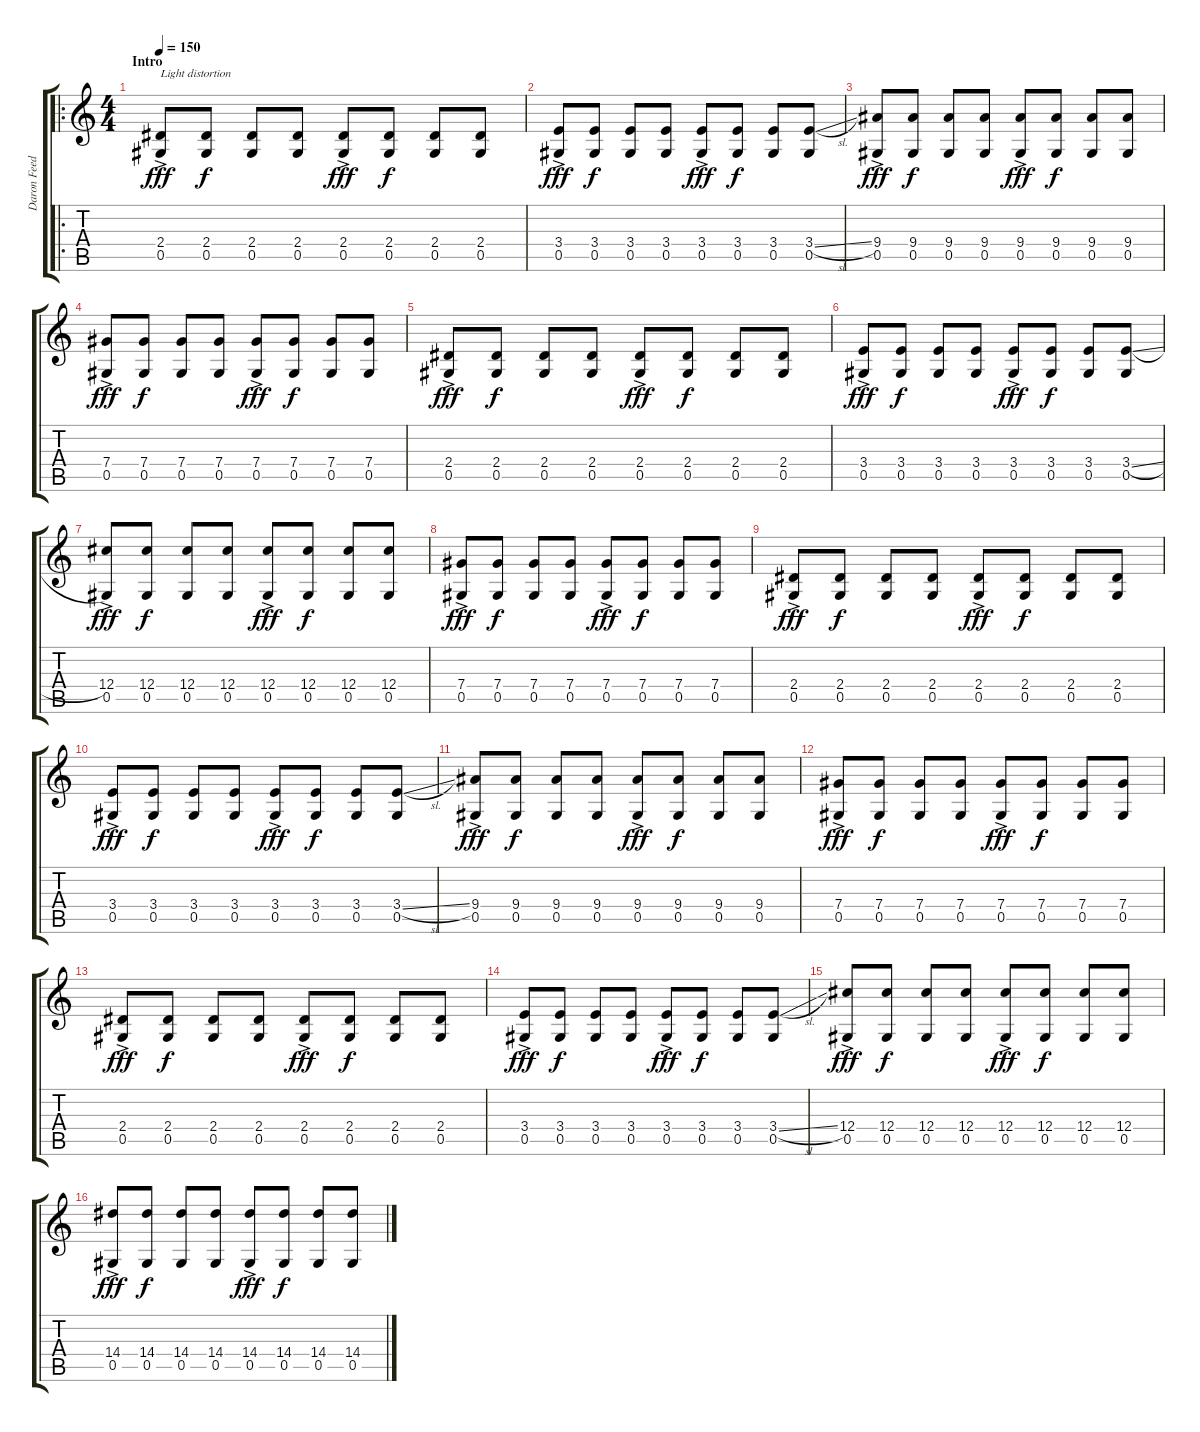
\track ("Daron Feedback" "Daron Feed") {instrument electricguitarclean}
\staff {score tabs}
\tuning (Eb4 Bb3 Gb3 Db3 Ab2 Db2) {hide}
\ro
\ts (4 4)
\section ("" "Intro")
\tempo 150
\clef g2
\ks c
(2.4{ac} 0.5{ac}).8{txt "Light distortion" dy fff volume 11 instrument distortionguitar} (2.4 0.5).8{dy f} (2.4 0.5).8 (2.4 0.5).8 (2.4{ac} 0.5{ac}).8{dy fff} (2.4 0.5).8{dy f} (2.4 0.5).8 (2.4 0.5).8 |
(3.4{ac} 0.5{ac}).8{dy fff} (3.4 0.5).8{dy f} (3.4 0.5).8 (3.4 0.5).8 (3.4{ac} 0.5{ac}).8{dy fff} (3.4 0.5).8{dy f} (3.4 0.5).8 (3.4{sl} 0.5).8 |
(9.4{ac} 0.5{ac}).8{dy fff} (9.4 0.5).8{dy f} (9.4 0.5).8 (9.4 0.5).8 (9.4{ac} 0.5{ac}).8{dy fff} (9.4 0.5).8{dy f} (9.4 0.5).8 (9.4 0.5).8 |
(7.4{ac} 0.5{ac}).8{dy fff} (7.4 0.5).8{dy f} (7.4 0.5).8 (7.4 0.5).8 (7.4{ac} 0.5{ac}).8{dy fff} (7.4 0.5).8{dy f} (7.4 0.5).8 (7.4 0.5).8 |
(2.4{ac} 0.5{ac}).8{dy fff} (2.4 0.5).8{dy f} (2.4 0.5).8 (2.4 0.5).8 (2.4{ac} 0.5{ac}).8{dy fff} (2.4 0.5).8{dy f} (2.4 0.5).8 (2.4 0.5).8 |
(3.4{ac} 0.5{ac}).8{dy fff} (3.4 0.5).8{dy f} (3.4 0.5).8 (3.4 0.5).8 (3.4{ac} 0.5{ac}).8{dy fff} (3.4 0.5).8{dy f} (3.4 0.5).8 (3.4{sl} 0.5).8 |
(12.4{ac} 0.5{ac}).8{dy fff} (12.4 0.5).8{dy f} (12.4 0.5).8 (12.4 0.5).8 (12.4{ac} 0.5{ac}).8{dy fff} (12.4 0.5).8{dy f} (12.4 0.5).8 (12.4 0.5).8 |
(7.4{ac} 0.5{ac}).8{dy fff} (7.4 0.5).8{dy f} (7.4 0.5).8 (7.4 0.5).8 (7.4{ac} 0.5{ac}).8{dy fff} (7.4 0.5).8{dy f} (7.4 0.5).8 (7.4 0.5).8 |
(2.4{ac} 0.5{ac}).8{dy fff} (2.4 0.5).8{dy f} (2.4 0.5).8 (2.4 0.5).8 (2.4{ac} 0.5{ac}).8{dy fff} (2.4 0.5).8{dy f} (2.4 0.5).8 (2.4 0.5).8 |
(3.4{ac} 0.5{ac}).8{dy fff} (3.4 0.5).8{dy f} (3.4 0.5).8 (3.4 0.5).8 (3.4{ac} 0.5{ac}).8{dy fff} (3.4 0.5).8{dy f} (3.4 0.5).8 (3.4{sl} 0.5).8 |
(9.4{ac} 0.5{ac}).8{dy fff} (9.4 0.5).8{dy f} (9.4 0.5).8 (9.4 0.5).8 (9.4{ac} 0.5{ac}).8{dy fff} (9.4 0.5).8{dy f} (9.4 0.5).8 (9.4 0.5).8 |
(7.4{ac} 0.5{ac}).8{dy fff} (7.4 0.5).8{dy f} (7.4 0.5).8 (7.4 0.5).8 (7.4{ac} 0.5{ac}).8{dy fff} (7.4 0.5).8{dy f} (7.4 0.5).8 (7.4 0.5).8 |
(2.4{ac} 0.5{ac}).8{dy fff} (2.4 0.5).8{dy f} (2.4 0.5).8 (2.4 0.5).8 (2.4{ac} 0.5{ac}).8{dy fff} (2.4 0.5).8{dy f} (2.4 0.5).8 (2.4 0.5).8 |
(3.4{ac} 0.5{ac}).8{dy fff} (3.4 0.5).8{dy f} (3.4 0.5).8 (3.4 0.5).8 (3.4{ac} 0.5{ac}).8{dy fff} (3.4 0.5).8{dy f} (3.4 0.5).8 (3.4{sl} 0.5).8 |
(12.4{ac} 0.5{ac}).8{dy fff} (12.4 0.5).8{dy f} (12.4 0.5).8 (12.4 0.5).8 (12.4{ac} 0.5{ac}).8{dy fff} (12.4 0.5).8{dy f} (12.4 0.5).8 (12.4 0.5).8 |
(14.4{ac} 0.5{ac}).8{dy fff} (14.4 0.5).8{dy f} (14.4 0.5).8 (14.4 0.5).8 (14.4{ac} 0.5{ac}).8{dy fff} (14.4 0.5).8{dy f} (14.4 0.5).8 (14.4 0.5).8
